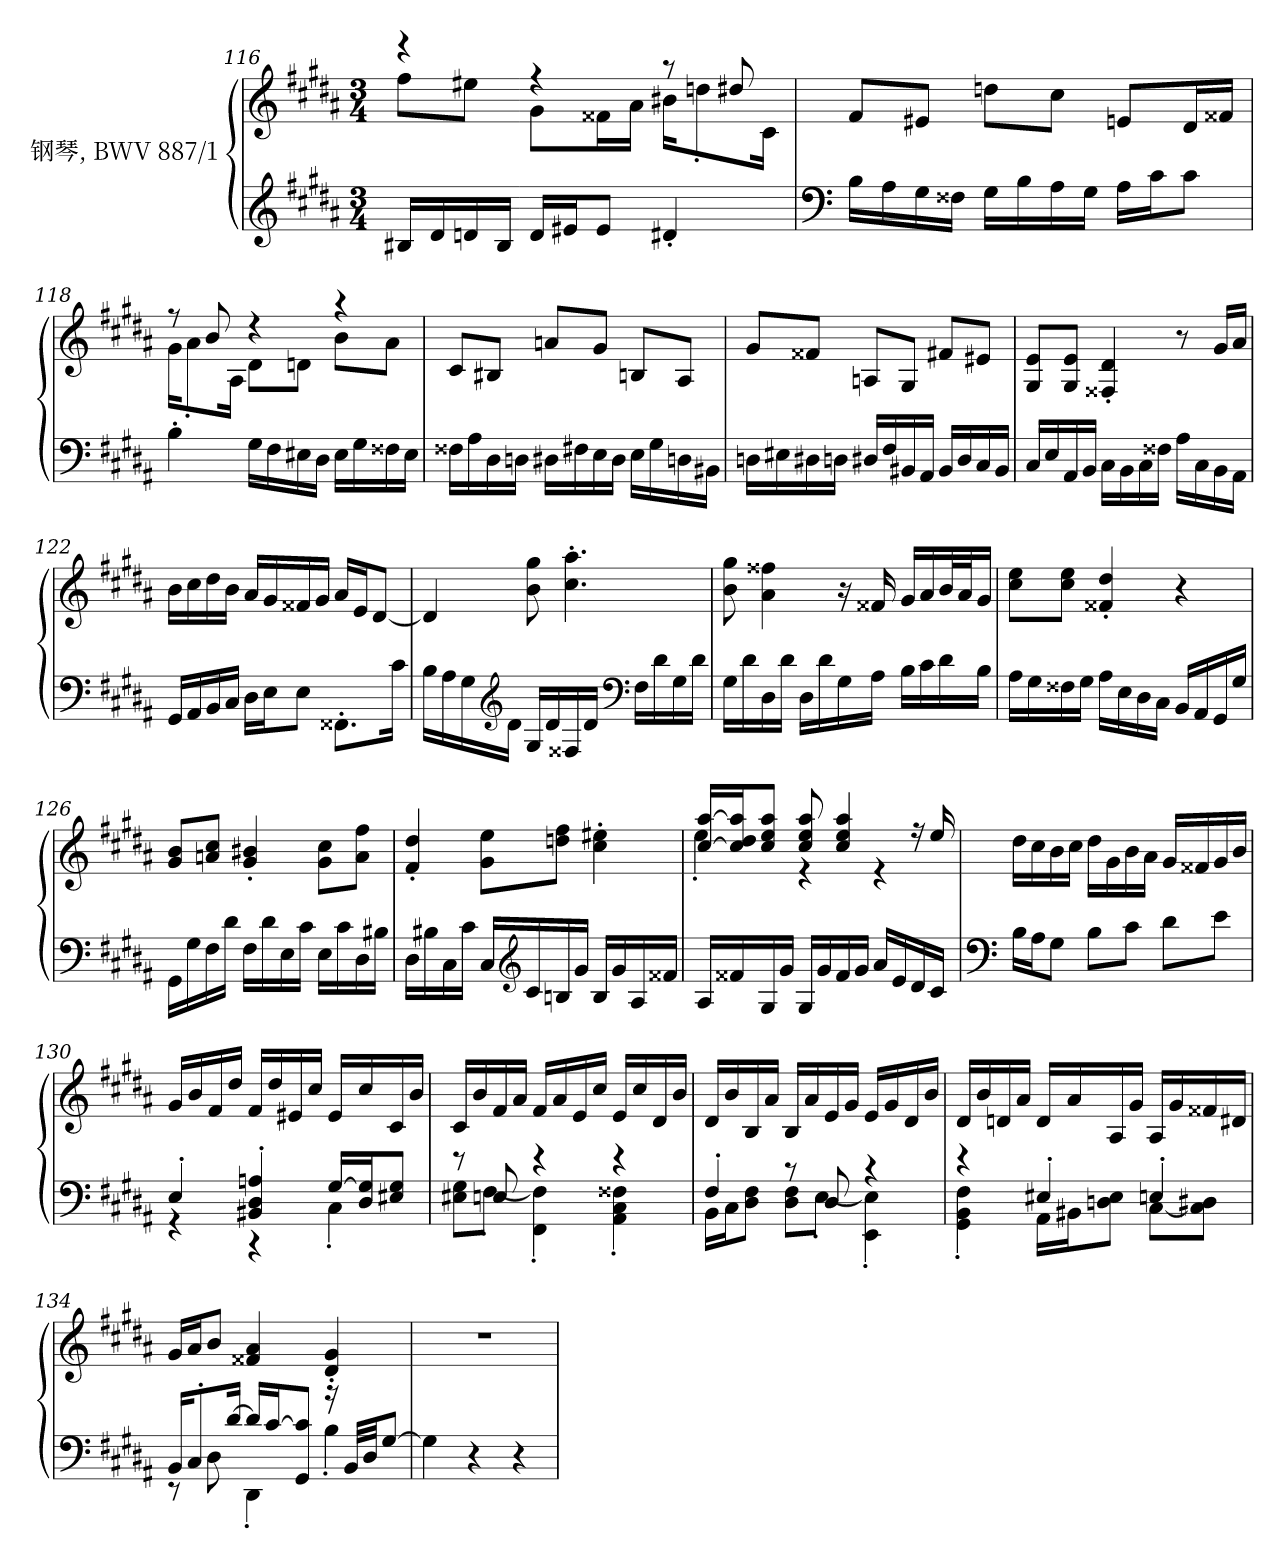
**kern	**kern
*part1	*part1
*staff2	*staff1
*I"钢琴, BWV 887/1	*
!!LO:LB:g=z
*clefG2	*clefG2
*k[f#c#g#d#a#]	*k[f#c#g#d#a#]
*M3/4	*M3/4
=116	=116
*	*^
16B#X/LL	4r	8ff#\L
16d#/	.	.
16dn/	.	8ee#X\J
16B#/JJ	.	.
16d/LL	4r	8g#\L
16e#X/J	.	.
8e#/J	.	16f##X\L
.	.	16a#\JJ
4d#X'/	8r	16b#X\KL
.	.	8ddn'\
.	8dd#X/	.
.	.	16c#\Jk
*	*v	*v
=117	=117
*clefF4	*
16B\LL	8f#/L
16A#\	.
16G#\	8e#X/J
16F##X\JJ	.
16G#\LL	8ddn\L
16B\	.
16A#\	8cc#\J
16G#\JJ	.
16A#\LL	8en/L
16c#\J	.
8c#\J	16d#/L
.	16f##X/JJ
!!LO:LB:g=z
=118	=118
*	*^
4B'\	8r	16g#\KL
.	.	8a#'\
.	8b/	.
.	.	16A#\Jk
16G#\LL	4r	8d#\L
16F#\	.	.
16E#X\	.	8dn\J
16D#\JJ	.	.
16E#\LL	4r	8b\L
16G#\	.	.
16F##X\	.	8a#\J
16E#\JJ	.	.
*	*v	*v
=119	=119
16F##X\LL	8c#/L
16A#\	.
16D#\	8B#X/J
16Dn\JJ	.
16D#X\LL	8an/L
16F#X\	.
16E\	8g#/J
16D#\JJ	.
16E\LL	8Bn/L
16G#\	.
16Dn\	8A#/J
16BB#X\JJ	.
!!LO:LB:g=z
=120	=120
16Dn\LL	8g#/L
16E#X\	.
16D#X\	8f##X/J
16Dn\JJ	.
16D#X/LL	8An/L
16F#/	.
16BB#X/	8G#/J
16AA#/JJ	.
16BB#/LL	8f#X/L
16D#/	.
16C#/	8e#X/J
16BB#/JJ	.
=121	=121
16C#/LL	8G#/ 8e/L
16E/	.
16AA#/	8G#/ 8e/J
16BB/JJ	.
16C#\LL	4F##X/' 4d#/'
16BB\	.
16C#\	.
16F##X\JJ	.
16A#\LL	8r
16C#\	.
16BB\	16g#/LL
16AA#\JJ	16a#/JJ
=122	=122
16GG#/LL	16b\LL
16AA#/	16cc#\
16BB/	16dd#\
16C#/JJ	16b\JJ
16D#\LL	16a#/LL
16E\J	16g#/
8E\J	16f##X/
.	16g#/JJ
8.FF##X'\L	16a#/LL
.	16e/J
.	[8d#/J
16c#\Jk	.
!!LO:LB:g=z
=123	=123
16B\LL	4d#/]
16A#\	.
16G#\	.
*clefG2	*
16d#\JJ	.
16G#/LL	8b\ 8gg#\
16d#/	.
16F##X/	4.cc#\' 4.aa#\'
16d#/JJ	.
*clefF4	*
16F##\LL	.
16d#\	.
16G#\	.
16d#\JJ	.
=124	=124
16G#\LL	8b\ 8gg#\
16d#\	.
16D#\	4a#\ 4ff##X\
16d#\JJ	.
16D#\LL	.
16d#\	.
16G#\	16r
16A#\JJ	16f##X/
16B\LL	16g#/LL
16c#\	16a#/
16d#\	32b/L
.	32a#/J
16B\JJ	16g#/JJ
!!LO:PB:g=z
=125	=125
16A#\LL	8cc#\ 8ee\L
16G#\	.
16F##X\	8cc#\ 8ee\J
16G#\JJ	.
16A#\LL	4f##X/' 4dd#/'
16E\	.
16D#\	.
16C#\JJ	.
16BB/LL	4r
16AA#/	.
16GG#/	.
16G#/JJ	.
=126	=126
16GG#\LL	8g#/ 8b/L
16G#\	.
16F#\	8an/ 8cc#/J
16d#\JJ	.
16F#\LL	4g#/' 4b#X/'
16d#\	.
16E\	.
16c#\JJ	.
16E\LL	8g#\ 8cc#\L
16c#\	.
16D#\	8a\ 8ff#\J
16B#X\JJ	.
=127	=127
16D#\LL	4f#/' 4dd#/'
16B#X\	.
16C#\	.
16c#\JJ	.
16C#/LL	8g#\ 8ee\L
*clefG2	*
16c#/	.
16Bn/	8ddn\ 8ff#\J
16g#/JJ	.
16B/LL	4cc#\' 4ee#X\'
16g#/	.
16A#/	.
16f##X/JJ	.
!!LO:LB:g=z
=128	=128
*	*^
16A#/LL	[16cc#/ [16aa#/LL	4ee'\
16f##X/	16cc#/] 16dd#/ 16aa#/]J	.
16G#/	8cc#/ 8ee/ 8aa#/J	.
16g#/JJ	.	.
16G#/LL	8cc#/ 8ee/ 8aa#/	4r
16g#/	.	.
16f##/	4cc#/ 4ee/ 4aa#/	.
16g#/JJ	.	.
16a#/LL	.	4r
16e/	.	.
16d#/	16r	.
16c#/JJ	16ee/	.
*	*v	*v
=129	=129
*clefF4	*
16B\LL	16dd#\LL
16A#\J	16cc#\
8G#\J	16b\
.	16cc#\JJ
8B\L	16dd#\LL
.	16g#\
8c#\J	16b\
.	16a#\JJ
8d#\L	16g#/LL
.	16f##X/
8e\J	16g#/
.	16b/JJ
=130	=130
*^	*
4E'/	4r	16g#/LL
.	.	16b/
.	.	16f#/
.	.	16dd#/JJ
4BB#X/' 4D#/' 4An/'	4r	16f#/LL
.	.	16dd#/
.	.	16e#X/
.	.	16cc#/JJ
[16G#/LL	4C#'\	16e#/LL
16D#/ 16G#/]J	.	16cc#/
8E#X/ 8G#/J	.	16c#/
.	.	16b/JJ
!!LO:LB:g=z
=131	=131	=131
8r	8E#X\ 8G#\L	16c#/LL
.	.	16b/
8En/	[8F#'\J	16f#/
.	.	16a#/JJ
4r	4FF#\' 4F#\]'	16f#/LL
.	.	16a#/
.	.	16e/
.	.	16cc#/JJ
4r	4AA#\' 4C#\' 4F##X\'	16e/LL
.	.	16cc#/
.	.	16d#/
.	.	16b/JJ
=132	=132	=132
4F#'/	16BB\LL	16d#/LL
.	16C#\J	16b/
.	8D#\ 8F#\J	16B/
.	.	16a#/JJ
8r	8D#\ 8F#\L	16B/LL
.	.	16a#/
8D#/	[8E'\J	16e/
.	.	16g#/JJ
4r	4EE\' 4E\]'	16e/LL
.	.	16g#/
.	.	16d#/
.	.	16b/JJ
=133	=133	=133
4r	4GG#\' 4BB\' 4F#\'	16d#/LL
.	.	16b/
.	.	16dn/
.	.	16a#/JJ
4E#X'/	16AA#\LL	16d/LL
.	16BB#X\J	16a#/
.	8Dn\ 8E#\J	16A#/
.	.	16g#/JJ
4En'/	[8C#\L	16A#/LL
.	.	16g#/
.	8C#\] 8D#X\J	16f##X/
.	.	16d#X/JJ
!!LO:LB:g=z
=134	=134	=134
16BB/KL	8r	16g#/LL
8C#'/	.	16a#/J
.	8D#\	8b/J
[16d#/Jk	.	.
16d#/LL]	4DD#'\	4f##X/ 4a#/
[16c#/J	.	.
8GG#/ 8c#/]J	.	.
16r	4B'\	4d#/' 4g#/'
32BB/LLL	.	.
32D#/JJ	.	.
[8G#/J	.	.
*v	*v	*
=135	=135
4G#\]	2.r
4r	.
4r	.
=	=
*-	*-
